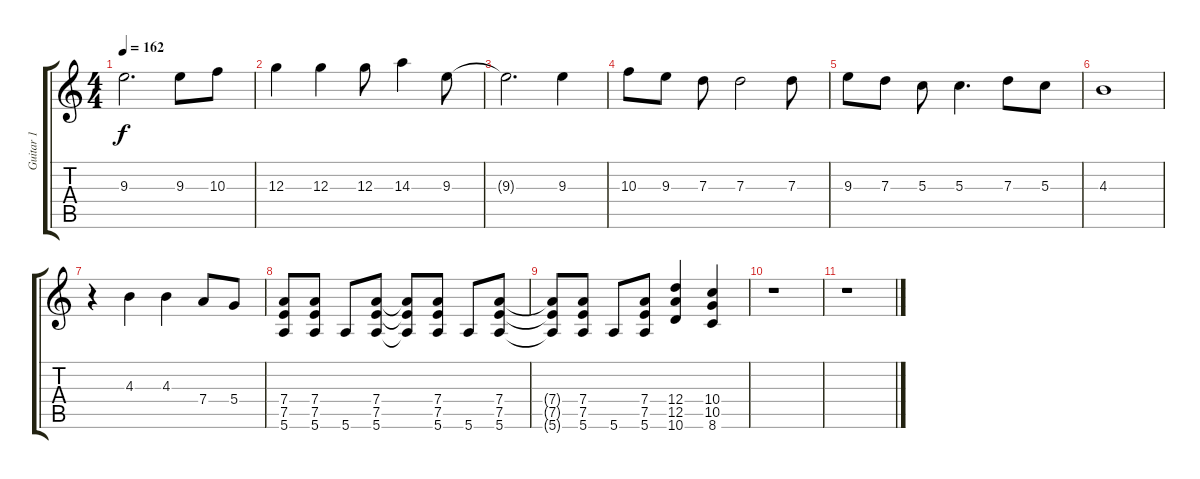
\track ("Guitar 1" "Guitar 1") {instrument distortionguitar}
\staff {score tabs}
\tuning (E4 B3 G3 D3 A2 E2) {hide}
\ts (4 4)
\tempo 162
\clef g2
\ks c
9.3.2{d dy f} 9.3.8 10.3.8 |
12.3.4 12.3.4 12.3.8 14.3.4 9.3.8 |
9.3{t}.2{d} 9.3.4 |
10.3.8 9.3.8 7.3.8 7.3.2 7.3.8 |
9.3.8 7.3.8 5.3.8 5.3.4{d} 7.3.8 5.3.8 |
4.3.1 |
r.4 4.3.4 4.3.4 7.4.8 5.4.8 |
(7.4 7.5 5.6).8 (7.4 7.5 5.6).8 5.6.8 (7.4 7.5 5.6).8 (7.4{t} 7.5{t} 5.6{t}).8 (7.4 7.5 5.6).8 5.6.8 (7.4 7.5 5.6).8 |
(7.4{t} 7.5{t} 5.6{t}).8 (7.4 7.5 5.6).8 5.6.8 (7.4 7.5 5.6).8 (12.4 12.5 10.6).4 (10.4 10.5 8.6).4 |
r.1 |
r.1
